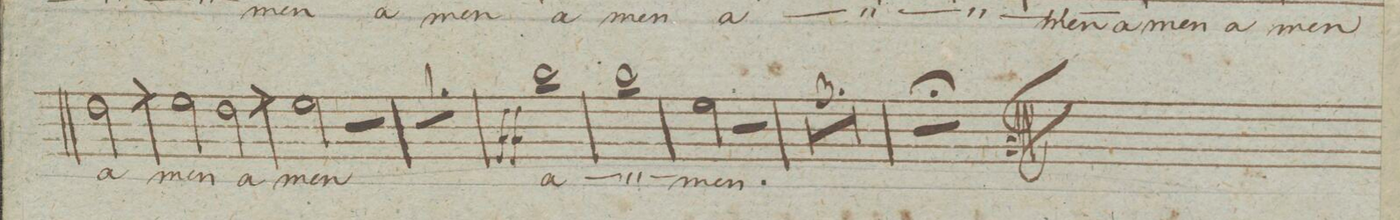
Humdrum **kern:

**kern	**text	**dynam
*I"Soprano.	*	*
*clefC1	*	*
*k[]	*	*
*met(c|)	*	*
*M4/4	*	*
2b\	-a-	.
.	.	>
=235	=235	=235
2cc\	-men	.
.	.	]
2b\	a-	.
.	.	>
=236	=236	=236
2cc\	-men	.
.	.	]
2r	.	.
=237	=237	=237
1r	.	.
=238	=238	=238
1gg\	a-	ff
=239	=239	=239
1gg\	.	.
=240	=240	=240
2cc\	-men.	.
2r	.	.
=241	=241	=241
1r	.	.
=242	=242	=242
1r	.	.
=243	=243	=243
1r	.	.
=244	=244	=244
0r;	.	.
==	==	==
*-	*-	*-
